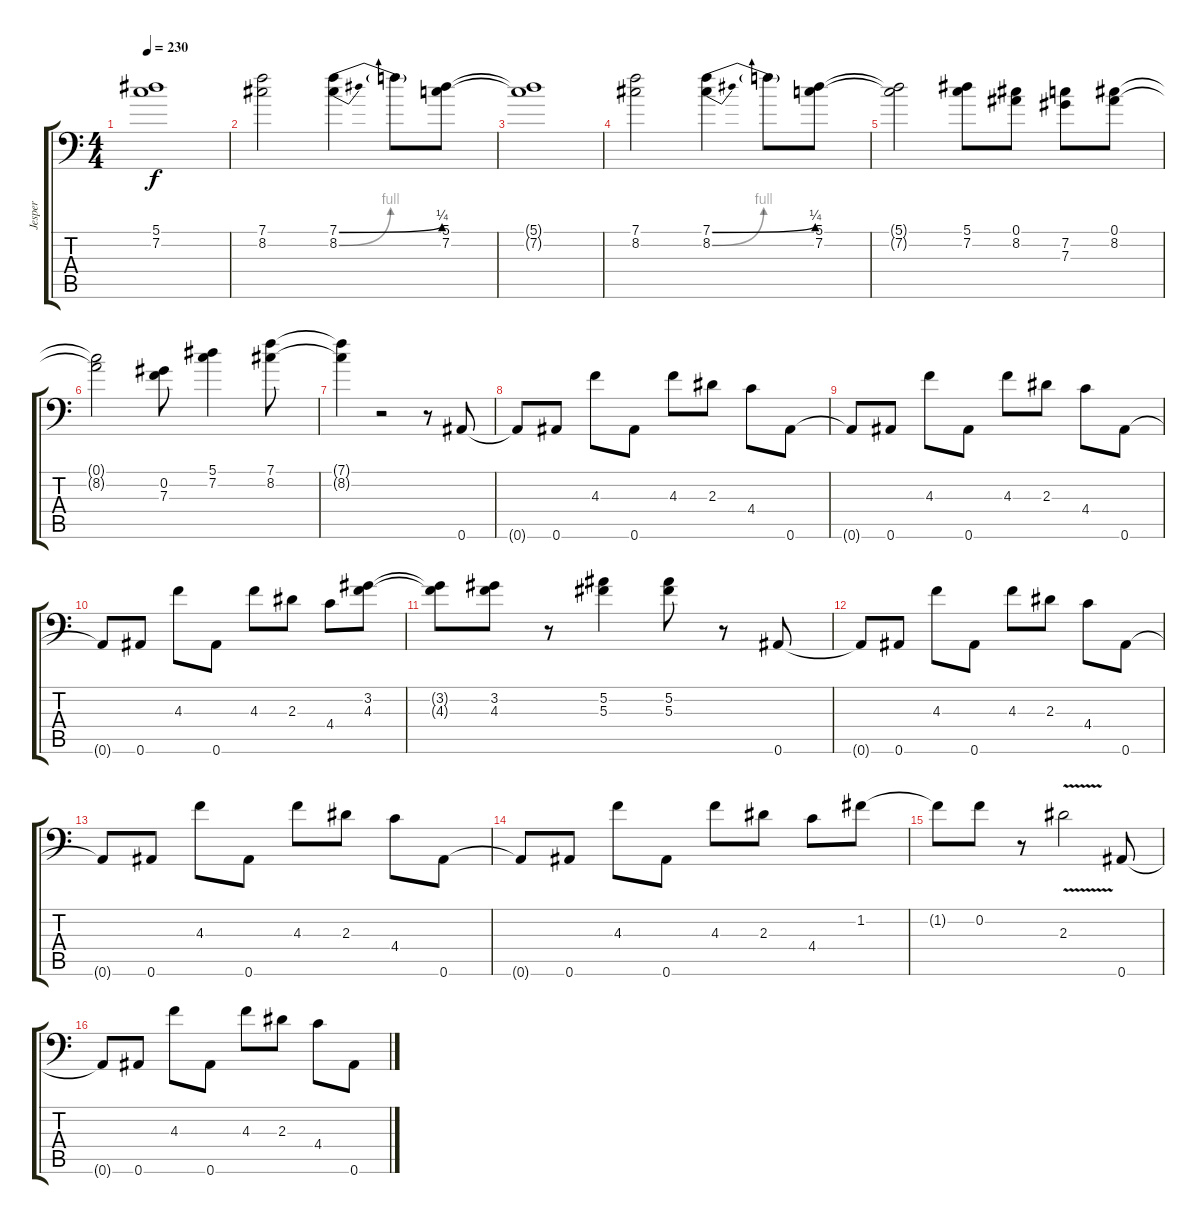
\track ("Jesper" "Jesper") {instrument distortionguitar}
\staff {score tabs}
\tuning (Bb3 F3 Db3 Ab2 Eb2 Bb1) {hide}
\ts (4 4)
\tempo 230
\clef f4
\ks c
(5.1{t} 7.2{t}).1{dy f} |
(7.1 8.2).2 (7.1{be (bend 0 0 60 1)} 8.2{be (bend 0 0 60 4)}).4 7.1{t}.8 (5.1 7.2).8 |
(5.1{t} 7.2{t}).1 |
(7.1 8.2).2 (7.1{be (bend 0 0 60 1)} 8.2{be (bend 0 0 60 4)}).4 7.1{t}.8 (5.1 7.2).8 |
(5.1{t} 7.2{t}).2 (5.1 7.2).8 (0.1 8.2).8 (7.2 7.3).8 (0.1 8.2).8 |
(0.1{t} 8.2{t}).2 (0.2 7.3).8 (5.1 7.2).4 (7.1 8.2).8 |
(7.1{t} 8.2{t}).4 r.2 r.8 0.6.8 |
0.6{t}.8 0.6.8 4.3.8 0.6.8 4.3.8 2.3.8 4.4.8 0.6.8 |
0.6{t}.8 0.6.8 4.3.8 0.6.8 4.3.8 2.3.8 4.4.8 0.6.8 |
0.6{t}.8 0.6.8 4.3.8 0.6.8 4.3.8 2.3.8 4.4.8 (3.2 4.3).8 |
(3.2{t} 4.3{t}).8 (3.2 4.3).8 r.8 (5.2 5.3).4 (5.2 5.3).8 r.8 0.6.8 |
0.6{t}.8 0.6.8 4.3.8 0.6.8 4.3.8 2.3.8 4.4.8 0.6.8 |
0.6{t}.8 0.6.8 4.3.8 0.6.8 4.3.8 2.3.8 4.4.8 0.6.8 |
0.6{t}.8 0.6.8 4.3.8 0.6.8 4.3.8 2.3.8 4.4.8 1.2.8 |
1.2{t}.8 0.2.8 r.8 2.3{v}.2 0.6.8 |
0.6{t}.8 0.6.8 4.3.8 0.6.8 4.3.8 2.3.8 4.4.8 0.6.8
